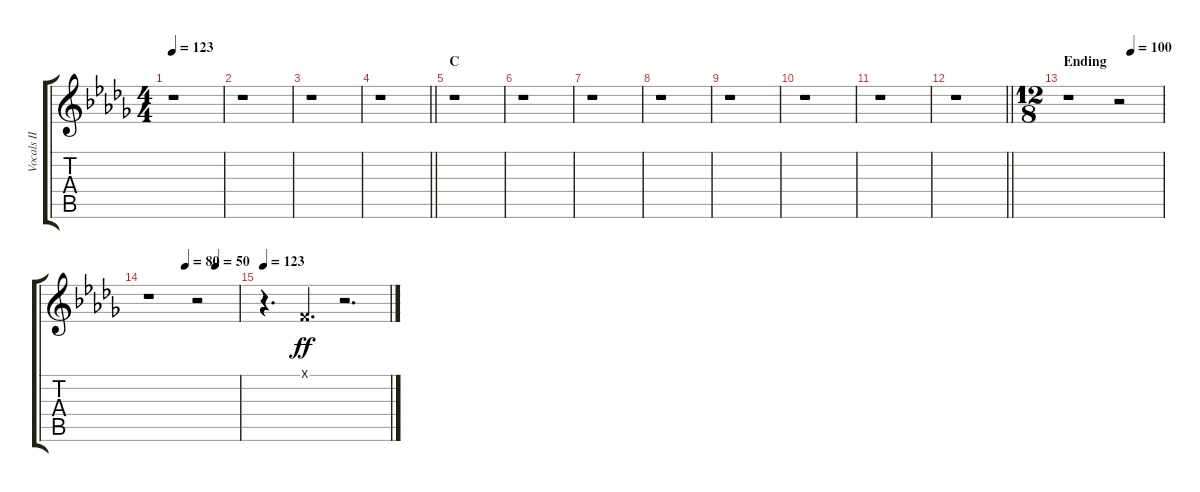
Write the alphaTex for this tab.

\track ("Vocals II" "Vocals II") {instrument voiceoohs}
\staff {score tabs}
\tuning (E4 B3 G3 D3 A2 E2) {hide}
\ts (4 4)
\tempo 123
\clef g2
\ks db
r.1{dy ff} |
r.1 |
r.1 |
\barLineRight lightlight
r.1 |
\section ("" "C")
r.1 |
r.1 |
r.1 |
r.1 |
r.1 |
r.1 |
r.1 |
\barLineRight lightlight
r.1 |
\ts (12 8)
\section ("" "Ending")
\tempo (100 0.6666666666666666)
r.1 r.2 |
\tempo (80 0.4166666666666667)
\tempo (50 0.75)
r.1 r.2 |
\tempo 123
r.4{d} 1.1{x}.4{d} r.2{d}
